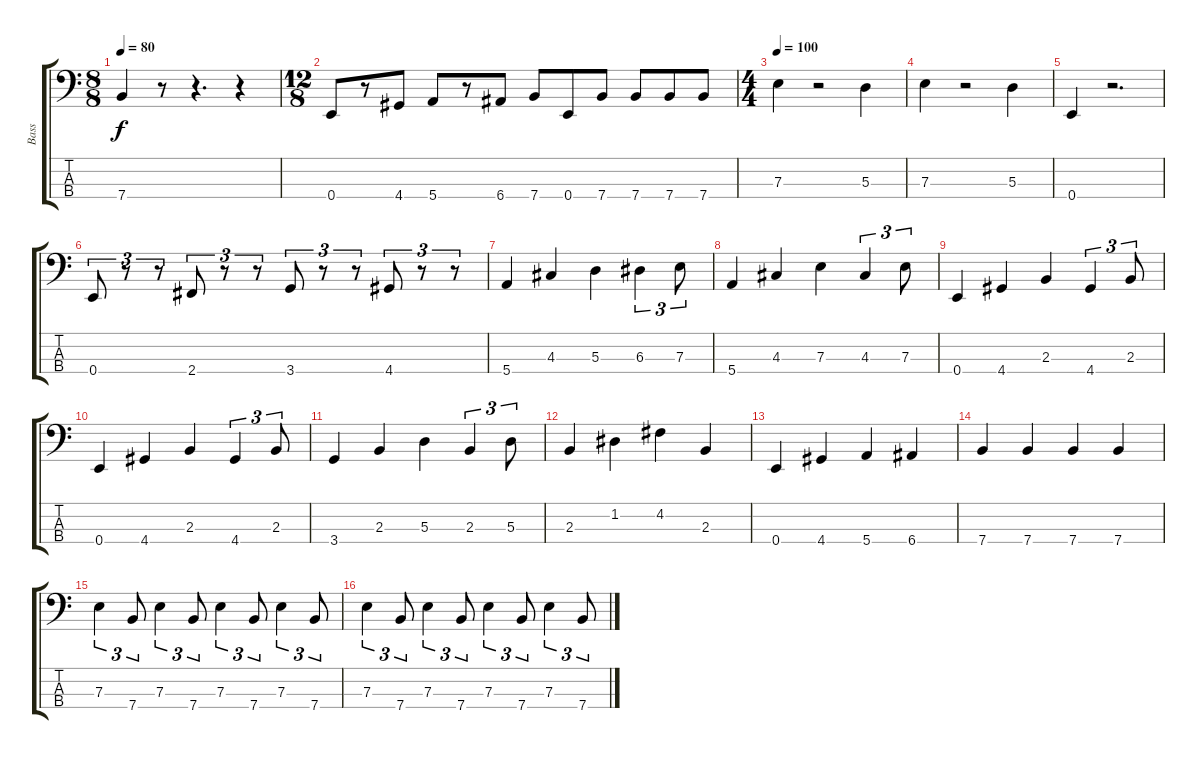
\track ("Bass" "Bass") {instrument electricbasspick}
\staff {score tabs}
\tuning (G2 D2 A1 E1) {hide}
\ts (8 8)
\tempo 80
\clef f4
\ks c
7.4.4{dy f} r.8 r.4{d} r.4 |
\ts (12 8)
0.4.8 r.8 4.4.8 5.4.8 r.8 6.4.8 7.4.8 0.4.8 7.4.8 7.4.8 7.4.8 7.4.8 |
\ts (4 4)
\tempo 100
7.3.4 r.2 5.3.4 |
7.3.4 r.2 5.3.4 |
0.4.4 r.2{d} |
0.4.8{tu (3 2)} r.8{tu (3 2)} r.8{tu (3 2)} 2.4.8{tu (3 2)} r.8{tu (3 2)} r.8{tu (3 2)} 3.4.8{tu (3 2)} r.8{tu (3 2)} r.8{tu (3 2)} 4.4.8{tu (3 2)} r.8{tu (3 2)} r.8{tu (3 2)} |
5.4.4 4.3.4 5.3.4 6.3.4{tu (3 2)} 7.3.8{tu (3 2)} |
5.4.4 4.3.4 7.3.4 4.3.4{tu (3 2)} 7.3.8{tu (3 2)} |
0.4.4 4.4.4 2.3.4 4.4.4{tu (3 2)} 2.3.8{tu (3 2)} |
0.4.4 4.4.4 2.3.4 4.4.4{tu (3 2)} 2.3.8{tu (3 2)} |
3.4.4 2.3.4 5.3.4 2.3.4{tu (3 2)} 5.3.8{tu (3 2)} |
2.3.4 1.2.4 4.2.4 2.3.4 |
0.4.4 4.4.4 5.4.4 6.4.4 |
7.4.4 7.4.4 7.4.4 7.4.4 |
7.3.4{tu (3 2)} 7.4.8{tu (3 2)} 7.3.4{tu (3 2)} 7.4.8{tu (3 2)} 7.3.4{tu (3 2)} 7.4.8{tu (3 2)} 7.3.4{tu (3 2)} 7.4.8{tu (3 2)} |
7.3.4{tu (3 2)} 7.4.8{tu (3 2)} 7.3.4{tu (3 2)} 7.4.8{tu (3 2)} 7.3.4{tu (3 2)} 7.4.8{tu (3 2)} 7.3.4{tu (3 2)} 7.4.8{tu (3 2)}
